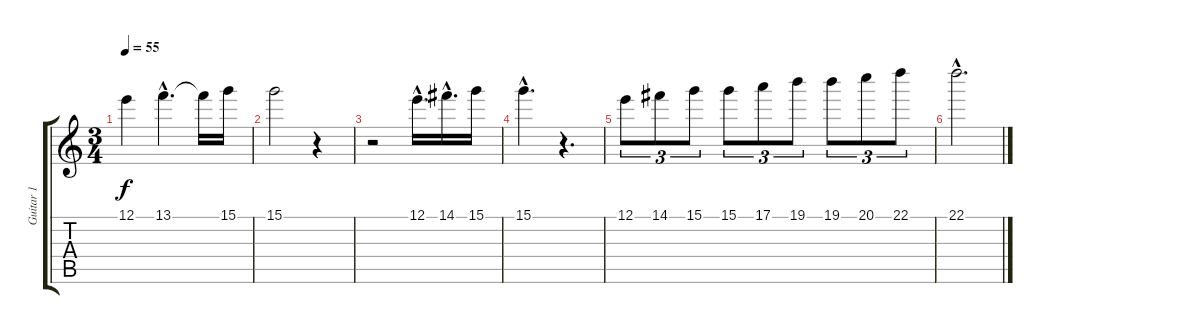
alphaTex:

\track ("Guitar 1" "Guitar 1") {instrument overdrivenguitar}
\staff {score tabs}
\tuning (E4 B3 G3 D3 A2 E2) {hide}
\ts (3 4)
\tempo 55
\clef g2
\ks c
12.1{t}.4{dy f} 13.1{hac}.4{d} 13.1{t}.16 15.1.16 |
15.1.2 r.4 |
r.2 12.1{hac}.16{d} 14.1{hac}.16{d} 15.1.16 |
15.1{hac}.4{d} r.4{d} |
12.1.8{tu (3 2)} 14.1.8{tu (3 2)} 15.1.8{tu (3 2)} 15.1.8{tu (3 2)} 17.1.8{tu (3 2)} 19.1.8{tu (3 2)} 19.1.8{tu (3 2)} 20.1.8{tu (3 2)} 22.1.8{tu (3 2)} |
22.1{hac}.2{d}
